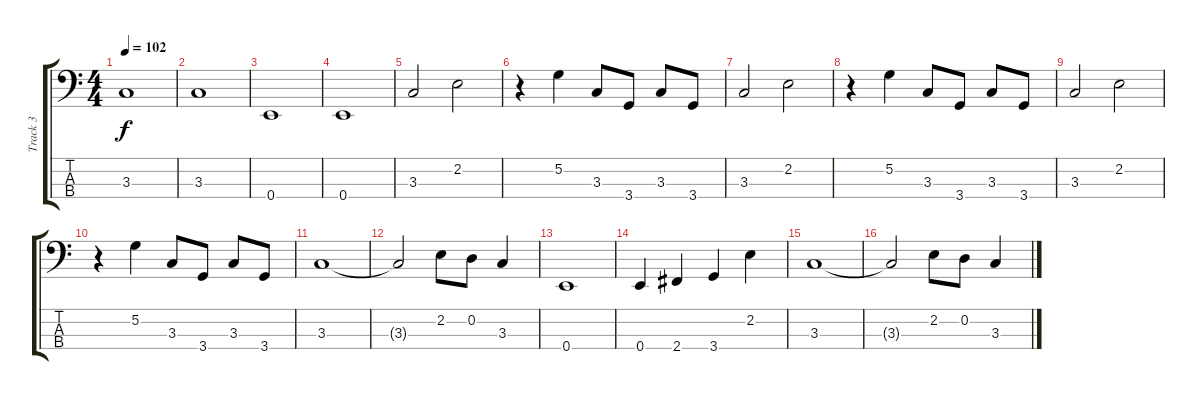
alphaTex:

\track ("Track 3" "Track 3") {instrument electricbassfinger}
\staff {score tabs}
\tuning (G2 D2 A1 E1) {hide}
\ts (4 4)
\tempo 102
\clef f4
\ks c
3.3.1{dy f} |
3.3.1 |
0.4.1 |
0.4.1 |
3.3.2 2.2.2 |
r.4 5.2.4 3.3.8 3.4.8 3.3.8 3.4.8 |
3.3.2 2.2.2 |
r.4 5.2.4 3.3.8 3.4.8 3.3.8 3.4.8 |
3.3.2 2.2.2 |
r.4 5.2.4 3.3.8 3.4.8 3.3.8 3.4.8 |
3.3.1 |
3.3{t}.2 2.2.8 0.2.8 3.3.4 |
0.4.1 |
0.4.4 2.4.4 3.4.4 2.2.4 |
3.3.1 |
3.3{t}.2 2.2.8 0.2.8 3.3.4
